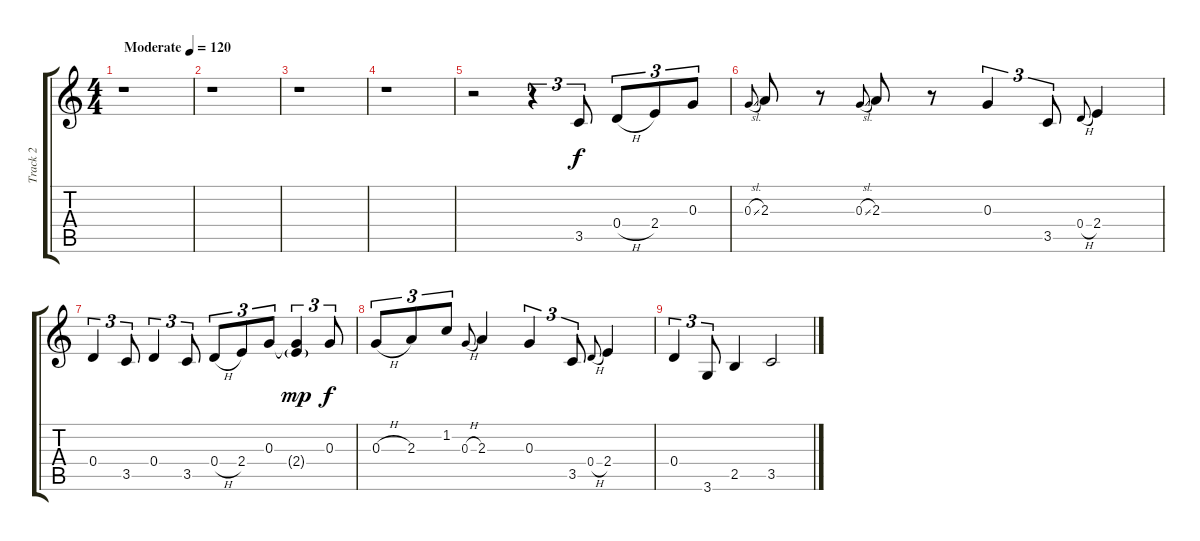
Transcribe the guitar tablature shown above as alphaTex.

\track ("Track 2" "Track 2") {instrument overdrivenguitar}
\staff {score tabs}
\tuning (E4 B3 G3 D3 A2 E2) {hide}
\ts (4 4)
\tempo (120 "Moderate")
\clef g2
\ks c
r.1{dy f instrument overdrivenguitar} |
r.1 |
r.1 |
r.1 |
r.2 r.4{tu (3 2)} 3.5.8{tu (3 2)} 0.4{h}.8{tu (3 2)} 2.4.8{tu (3 2)} 0.3.8{tu (3 2)} |
0.3{sl}.8{gr onbeat} 2.3.8 r.8 0.3{sl}.8{gr onbeat} 2.3.8 r.8 0.3.4{tu (3 2)} 3.5.8{tu (3 2)} 0.4{h}.8{gr onbeat} 2.4.4 |
0.4.4{tu (3 2)} 3.5.8{tu (3 2)} 0.4.4{tu (3 2)} 3.5.8{tu (3 2)} 0.4{h}.8{tu (3 2)} 2.4.8{tu (3 2)} 0.3.8{tu (3 2)} (0.3{t} 2.4{g}).4{tu (3 2) dy mp} 0.3.8{tu (3 2) dy f} |
0.3{h}.8{tu (3 2)} 2.3.8{tu (3 2)} 1.2.8{tu (3 2)} 0.3{h}.8{gr onbeat} 2.3.4 0.3.4{tu (3 2)} 3.5.8{tu (3 2)} 0.4{h}.8{gr onbeat} 2.4.4 |
0.4.4{tu (3 2)} 3.6.8{tu (3 2)} 2.5.4 3.5.2
